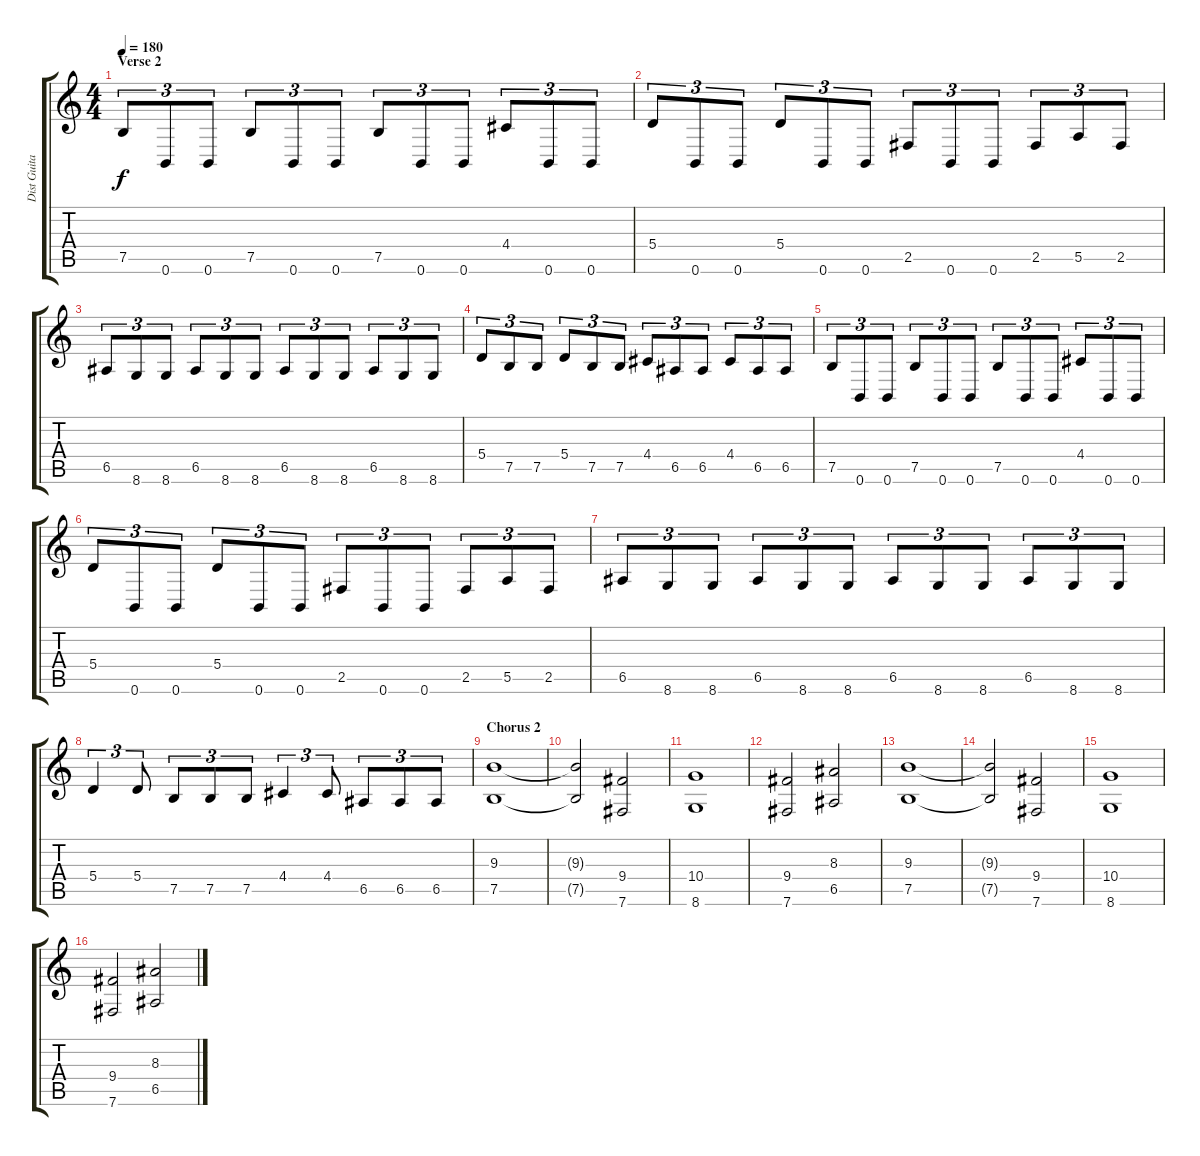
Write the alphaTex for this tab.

\track ("Dist Guitar 2" "Dist Guita") {instrument distortionguitar}
\staff {score tabs}
\tuning (B3 Gb3 D3 A2 E2 B1) {hide}
\ts (4 4)
\section ("" "Verse 2")
\tempo 180
\clef g2
\ks c
7.5.8{tu (3 2) dy f} 0.6.8{tu (3 2)} 0.6.8{tu (3 2)} 7.5.8{tu (3 2)} 0.6.8{tu (3 2)} 0.6.8{tu (3 2)} 7.5.8{tu (3 2)} 0.6.8{tu (3 2)} 0.6.8{tu (3 2)} 4.4.8{tu (3 2)} 0.6.8{tu (3 2)} 0.6.8{tu (3 2)} |
5.4.8{tu (3 2)} 0.6.8{tu (3 2)} 0.6.8{tu (3 2)} 5.4.8{tu (3 2)} 0.6.8{tu (3 2)} 0.6.8{tu (3 2)} 2.5.8{tu (3 2)} 0.6.8{tu (3 2)} 0.6.8{tu (3 2)} 2.5.8{tu (3 2)} 5.5.8{tu (3 2)} 2.5.8{tu (3 2)} |
6.5.8{tu (3 2)} 8.6.8{tu (3 2)} 8.6.8{tu (3 2)} 6.5.8{tu (3 2)} 8.6.8{tu (3 2)} 8.6.8{tu (3 2)} 6.5.8{tu (3 2)} 8.6.8{tu (3 2)} 8.6.8{tu (3 2)} 6.5.8{tu (3 2)} 8.6.8{tu (3 2)} 8.6.8{tu (3 2)} |
5.4.8{tu (3 2)} 7.5.8{tu (3 2)} 7.5.8{tu (3 2)} 5.4.8{tu (3 2)} 7.5.8{tu (3 2)} 7.5.8{tu (3 2)} 4.4.8{tu (3 2)} 6.5.8{tu (3 2)} 6.5.8{tu (3 2)} 4.4.8{tu (3 2)} 6.5.8{tu (3 2)} 6.5.8{tu (3 2)} |
7.5.8{tu (3 2)} 0.6.8{tu (3 2)} 0.6.8{tu (3 2)} 7.5.8{tu (3 2)} 0.6.8{tu (3 2)} 0.6.8{tu (3 2)} 7.5.8{tu (3 2)} 0.6.8{tu (3 2)} 0.6.8{tu (3 2)} 4.4.8{tu (3 2)} 0.6.8{tu (3 2)} 0.6.8{tu (3 2)} |
5.4.8{tu (3 2)} 0.6.8{tu (3 2)} 0.6.8{tu (3 2)} 5.4.8{tu (3 2)} 0.6.8{tu (3 2)} 0.6.8{tu (3 2)} 2.5.8{tu (3 2)} 0.6.8{tu (3 2)} 0.6.8{tu (3 2)} 2.5.8{tu (3 2)} 5.5.8{tu (3 2)} 2.5.8{tu (3 2)} |
6.5.8{tu (3 2)} 8.6.8{tu (3 2)} 8.6.8{tu (3 2)} 6.5.8{tu (3 2)} 8.6.8{tu (3 2)} 8.6.8{tu (3 2)} 6.5.8{tu (3 2)} 8.6.8{tu (3 2)} 8.6.8{tu (3 2)} 6.5.8{tu (3 2)} 8.6.8{tu (3 2)} 8.6.8{tu (3 2)} |
5.4.4{tu (3 2)} 5.4.8{tu (3 2)} 7.5.8{tu (3 2)} 7.5.8{tu (3 2)} 7.5.8{tu (3 2)} 4.4.4{tu (3 2)} 4.4.8{tu (3 2)} 6.5.8{tu (3 2)} 6.5.8{tu (3 2)} 6.5.8{tu (3 2)} |
\section ("" "Chorus 2")
(9.3 7.5).1 |
(9.3{t} 7.5{t}).2 (9.4 7.6).2 |
(10.4 8.6).1 |
(9.4 7.6).2 (8.3 6.5).2 |
(9.3 7.5).1 |
(9.3{t} 7.5{t}).2 (9.4 7.6).2 |
(10.4 8.6).1 |
(9.4 7.6).2 (8.3 6.5).2
